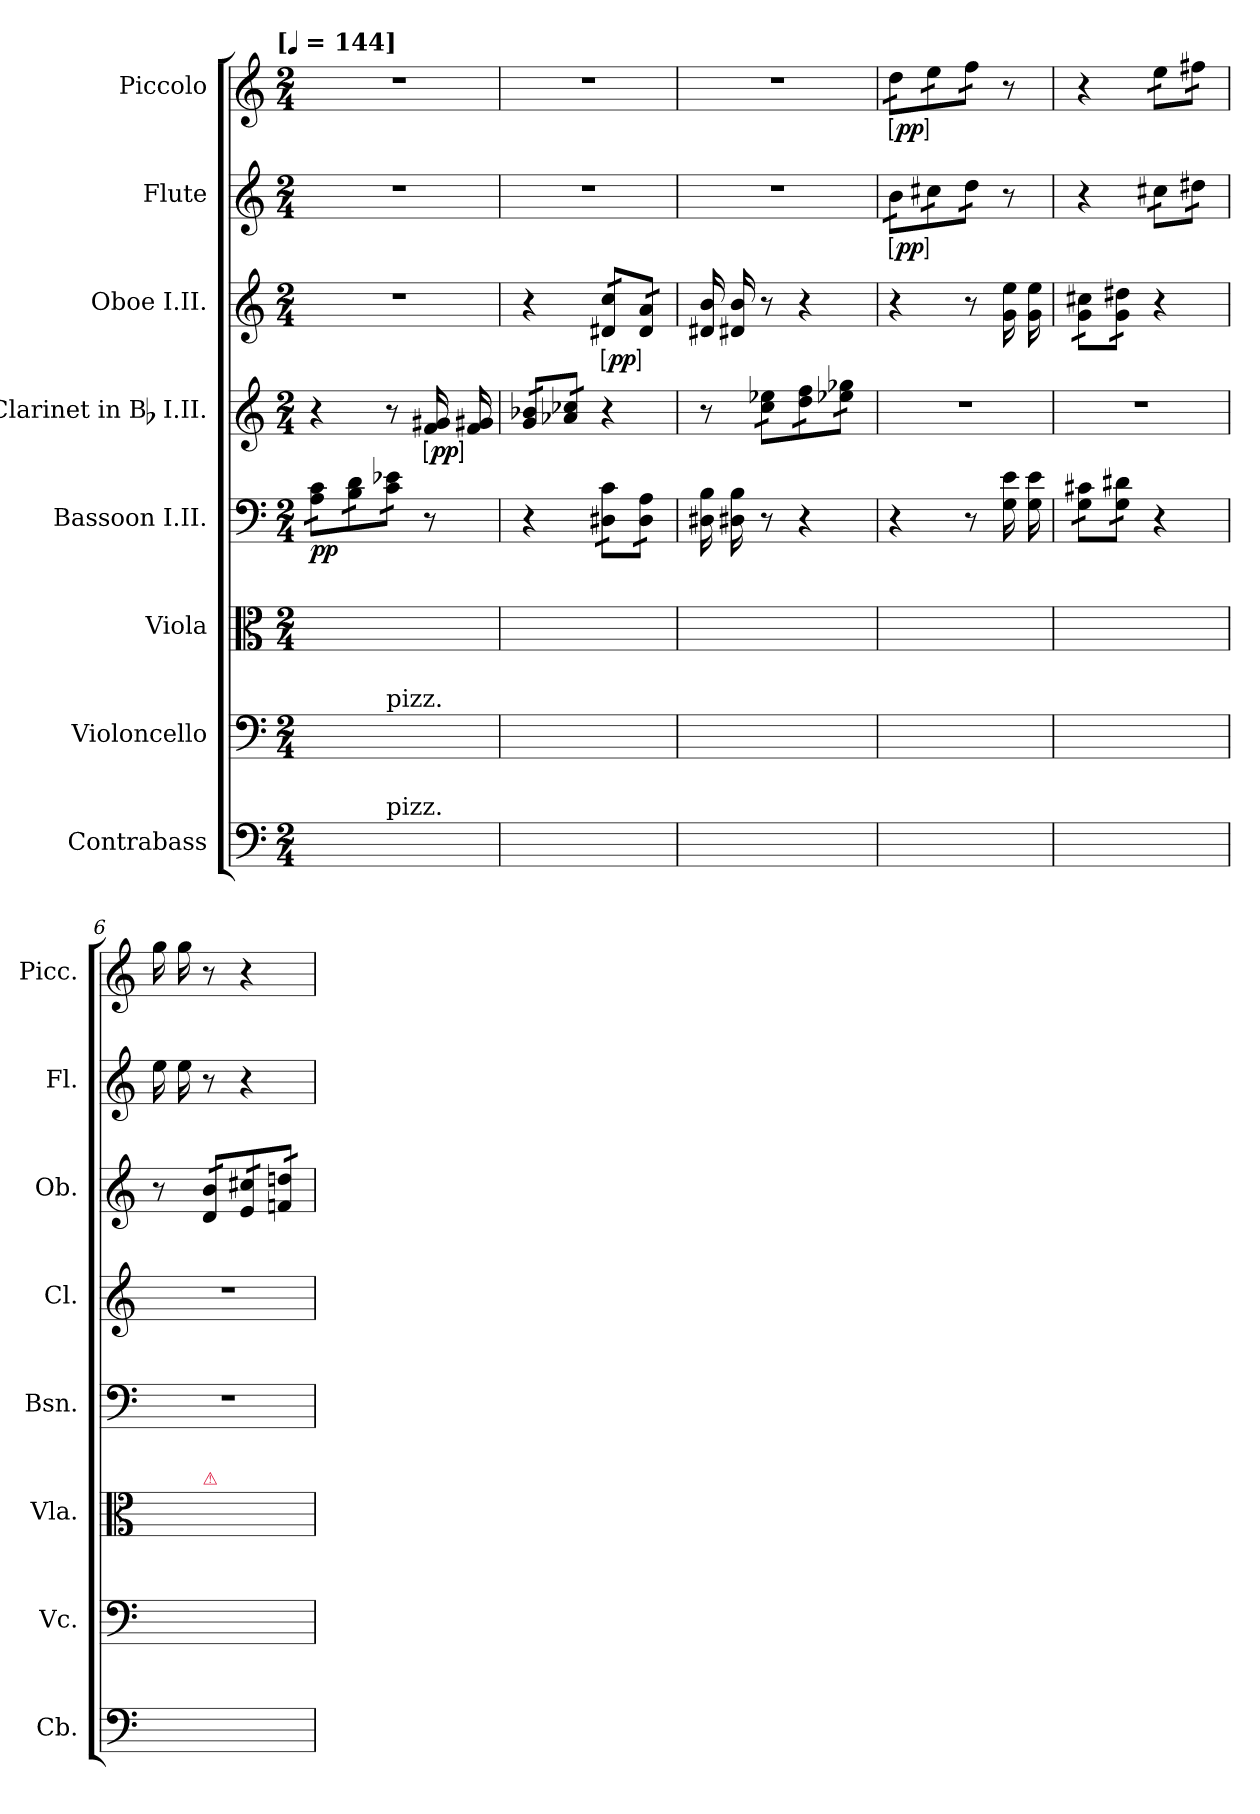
**kern	**kern	**kern	**kern	**dynam	**kern	**dynam	**kern	**dynam	**kern	**dynam	**kern	**dynam
*part8	*part7	*part6	*part5	*part5	*part4	*part4	*part3	*part3	*part2	*part2	*part1	*part1
*staff8	*staff7	*staff6	*staff5	*staff5	*staff4	*staff4	*staff3	*staff3	*staff2	*staff2	*staff1	*staff1
*I"Contrabass	*I"Violoncello	*I"Viola	*I"Bassoon I.II.	*	*I"Clarinet in Bb I.II.	*	*I"Oboe I.II.	*	*I"Flute	*	*I"Piccolo	*
*I'Cb.	*I'Vc.	*I'Vla.	*I'Bsn.	*	*I'Cl.	*	*I'Ob.	*	*I'Fl.	*	*I'Picc.	*
*clefF4	*clefF4	*clefC3	*clefF4	*	*clefG2	*	*clefG2	*	*clefG2	*	*clefG2	*
*	*	*	*	*	*ITrd1c2	*	*	*	*	*	*	*
*k[]	*k[]	*k[]	*k[]	*	*k[b-e-]	*	*k[]	*	*k[]	*	*k[]	*
!!LO:TX:omd:t=[[quarter] = 144]
*M2/4	*M2/4	*M2/4	*M2/4	*	*M2/4	*	*M2/4	*	*M2/4	*	*M2/4	*
*MM144	*MM144	*MM144	*MM144	*	*MM144	*	*MM144	*	*MM144	*	*MM144	*
=1	=1	=1	=1	=1	=1	=1	=1	=1	=1	=1	=1	=1
*	*	*	*tremolo	*	*	*	*	*	*	*	*	*
4ryy	4ryy	2ryy	16A 16cLL	pp	4r	.	2r	.	2r	.	2r	.
.	.	.	16A 16c	.	.	.	.	.	.	.	.	.
.	.	.	16B 16d	.	.	.	.	.	.	.	.	.
.	.	.	16B 16d	.	.	.	.	.	.	.	.	.
!	!LO:TX:a:t=pizz.	!	!	!	!	!	!	!	!	!	!	!
!LO:TX:a:t=pizz.	!	!	!	!	!	!	!	!	!	!	!	!
8ryy	8ryy	.	16c 16e-X	.	8r	.	.	.	.	.	.	.
.	.	.	16c 16e-XJJ	.	.	.	.	.	.	.	.	.
!	!	!	!	!	!	!LO:DY:ed=brack	!	!	!	!	!	!
8ryy	8ryy	.	8r	.	16e- 16f#X	pp	.	.	.	.	.	.
.	.	.	.	.	16e- 16f#X	.	.	.	.	.	.	.
=2	=2	=2	=2	=2	=2	=2	=2	=2	=2	=2	=2	=2
*	*	*	*	*	*tremolo	*	*	*	*	*	*	*
8ryy	8ryy	2ryy	4r	.	16f 16a-XLL	.	4r	.	2r	.	2r	.
.	.	.	.	.	16f 16a-X	.	.	.	.	.	.	.
8ryy	8ryy	.	.	.	16g-X 16b--X	.	.	.	.	.	.	.
.	.	.	.	.	16g-X 16b--XJJ	.	.	.	.	.	.	.
!	!	!	!	!	!	!	!	!LO:DY:ed=brack	!	!	!	!
*	*	*	*	*	*	*	*tremolo	*	*	*	*	*
8ryy	8ryy	.	16D#X 16cLL	.	4r	.	16d#X 16ccLL	pp	.	.	.	.
.	.	.	16D#X 16c	.	.	.	16d#X 16cc	.	.	.	.	.
8ryy	8ryy	.	16D# 16A	.	.	.	16d# 16a	.	.	.	.	.
.	.	.	16D# 16AJJ	.	.	.	16d# 16aJJ	.	.	.	.	.
*	*	*	*	*	*	*	*Xtremolo	*	*	*	*	*
*	*	*	*Xtremolo	*	*	*	*	*	*	*	*	*
=3	=3	=3	=3	=3	=3	=3	=3	=3	=3	=3	=3	=3
8ryy	8ryy	4ryy	16D#X 16B	.	8r	.	16d#X 16b	.	2r	.	2r	.
.	.	.	16D#X 16B	.	.	.	16d#X 16b	.	.	.	.	.
8ryy	8ryy	.	8r	.	16b- 16dd-XLL	.	8r	.	.	.	.	.
.	.	.	.	.	16b- 16dd-X	.	.	.	.	.	.	.
8ryy	8ryy	8ryy	4r	.	16cc 16ee-	.	4r	.	.	.	.	.
.	.	.	.	.	16cc 16ee-	.	.	.	.	.	.	.
8ryy	8ryy	8ryy	.	.	16dd-X 16ff-X	.	.	.	.	.	.	.
.	.	.	.	.	16dd-X 16ff-XJJ	.	.	.	.	.	.	.
*	*	*	*	*	*Xtremolo	*	*	*	*	*	*	*
=4	=4	=4	=4	=4	=4	=4	=4	=4	=4	=4	=4	=4
!	!	!	!	!	!	!	!	!	!	!LO:DY:ed=brack	!	!LO:DY:ed=brack
*	*	*	*	*	*	*	*	*	*tremolo	*	*	*
*	*	*	*	*	*	*	*	*	*	*	*tremolo	*
4ryy	4ryy	4.ryy	4r	.	2r	.	4r	.	16bLL	pp	16ddLL	pp
.	.	.	.	.	.	.	.	.	16b	.	16dd	.
.	.	.	.	.	.	.	.	.	16cc#X	.	16ee	.
.	.	.	.	.	.	.	.	.	16cc#X	.	16ee	.
8ryy	8ryy	.	8r	.	.	.	8r	.	16dd	.	16ff	.
.	.	.	.	.	.	.	.	.	16ddJJ	.	16ffJJ	.
8ryy	8ryy	8ryy	16G 16e	.	.	.	16g 16ee	.	8r	.	8r	.
.	.	.	16G 16e	.	.	.	16g 16ee	.	.	.	.	.
=5	=5	=5	=5	=5	=5	=5	=5	=5	=5	=5	=5	=5
*	*	*	*tremolo	*	*	*	*	*	*	*	*	*
*	*	*	*	*	*	*	*tremolo	*	*	*	*	*
4ryy	4ryy	2ryy	16G 16c#XLL	.	2r	.	16g 16cc#XLL	.	4r	.	4r	.
.	.	.	16G 16c#X	.	.	.	16g 16cc#X	.	.	.	.	.
.	.	.	16G 16d#X	.	.	.	16g 16dd#X	.	.	.	.	.
.	.	.	16G 16d#XJJ	.	.	.	16g 16dd#XJJ	.	.	.	.	.
*	*	*	*Xtremolo	*	*	*	*	*	*	*	*	*
8ryy	8ryy	.	4r	.	.	.	4r	.	16cc#XLL	.	16eeLL	.
.	.	.	.	.	.	.	.	.	16cc#X	.	16ee	.
8ryy	8ryy	.	.	.	.	.	.	.	16dd#X	.	16ff#X	.
.	.	.	.	.	.	.	.	.	16dd#XJJ	.	16ff#XJJ	.
*	*	*	*	*	*	*	*	*	*	*	*Xtremolo	*
*	*	*	*	*	*	*	*	*	*Xtremolo	*	*	*
=6	=6	=6	=6	=6	=6	=6	=6	=6	=6	=6	=6	=6
8ryy	8ryy	8ryy	2r	.	2r	.	8r	.	16ee	.	16gg	.
.	.	.	.	.	.	.	.	.	16ee	.	16gg	.
!	!	!LO:TX:a:color=crimson:t=⚠	!	!	!	!	!	!	!	!	!	!
8ryy	8ryy	4ryy	.	.	.	.	16d 16bLL	.	8r	.	8r	.
.	.	.	.	.	.	.	16d 16b	.	.	.	.	.
8ryy	8ryy	.	.	.	.	.	16e 16cc#X	.	4r	.	4r	.
.	.	.	.	.	.	.	16e 16cc#X	.	.	.	.	.
8ryy	8ryy	8ryy	.	.	.	.	16fn 16ddn	.	.	.	.	.
.	.	.	.	.	.	.	16fn 16ddnJJ	.	.	.	.	.
*	*	*	*	*	*	*	*Xtremolo	*	*	*	*	*
=	=	=	=	=	=	=	=	=	=	=	=	=
*-	*-	*-	*-	*-	*-	*-	*-	*-	*-	*-	*-	*-
